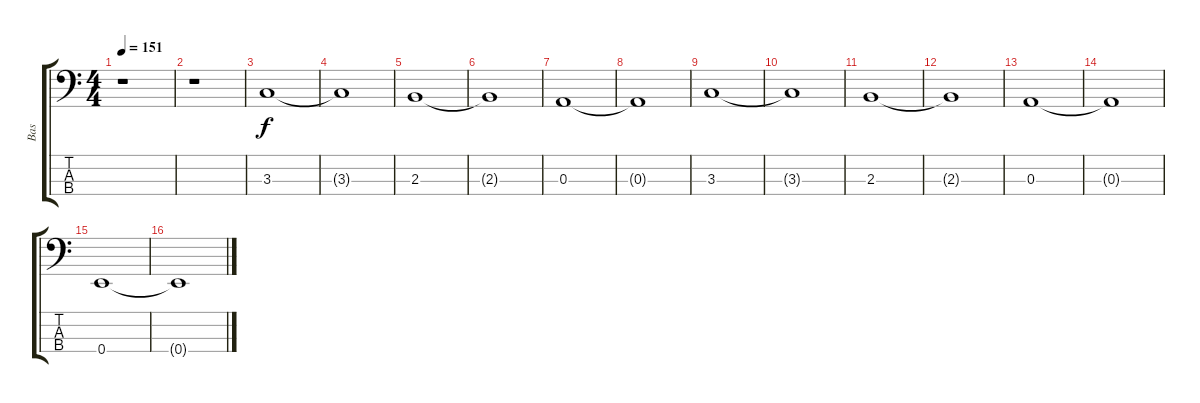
\track ("Bas" "Bas") {instrument acousticbass}
\staff {score tabs}
\tuning (G2 D2 A1 E1) {hide}
\ts (4 4)
\tempo 151
\tempo 150
\tempo 151
\clef f4
\ks c
r.1{dy f instrument acousticbass} |
r.1 |
3.3.1 |
3.3{t}.1 |
2.3.1 |
2.3{t}.1 |
0.3.1 |
0.3{t}.1 |
3.3.1 |
3.3{t}.1 |
2.3.1 |
2.3{t}.1 |
0.3.1 |
0.3{t}.1 |
0.4.1 |
0.4{t}.1
